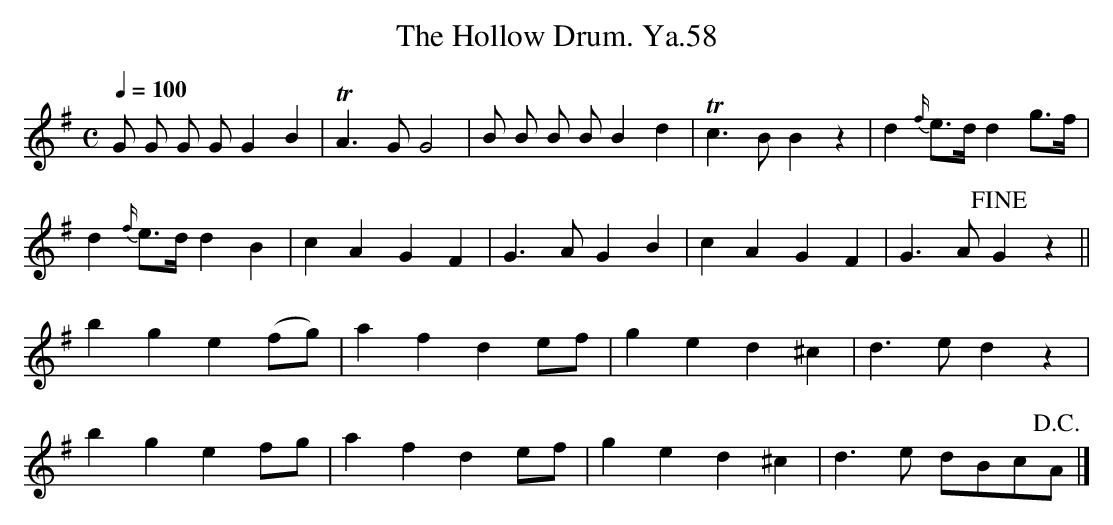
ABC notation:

X:1
T:Hollow Drum. Ya.58, The
L:1/8
M:C
Q:1/4=100
K:G
G G G G G2B2|!trill!A3GG4|B B B B B2d2 | !trill!c3BB2z2 |d2{f/}e>d d2g>f |
d2{f/}e>dd2B2 |c2A2G2F2|G3AG2B2|c2A2G2F2|G3A!fine!G2z2||
b2g2e2(fg) | a2f2d2ef | g2e2d2^c2 | d3ed2z2|
b2g2e2fg | a2f2d2ef | g2e2d2^c2 | d3e dBc!D.C.!A|]
